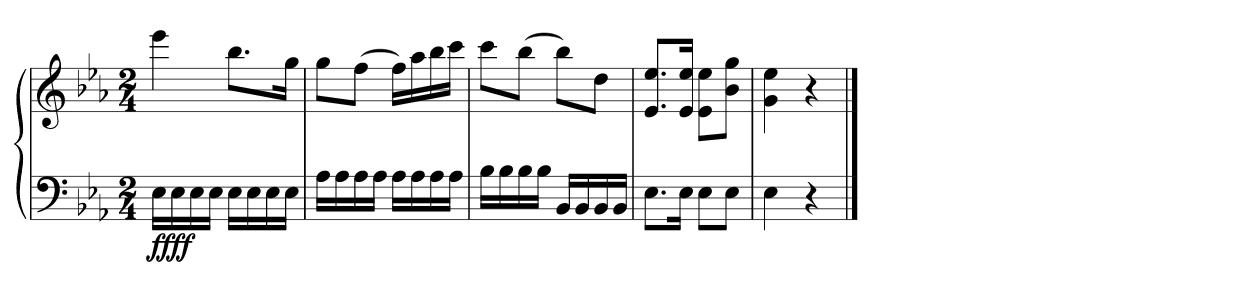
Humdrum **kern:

**kern	**kern	**dynam
*part1	*part1	*part1
*staff2	*staff1	*staff1/2
*clefF4	*clefG2	*
*k[b-e-a-]	*k[b-e-a-]	*
*M2/4	*M2/4	*
=1	=1	=1
!	!	!LO:DY:b=2
!	!	!LO:DY:n=1:b
16E-\LL	4eee-\	ff ff
16E-\	.	.
16E-\	.	.
16E-\JJ	.	.
16E-\LL	8.bb-\L	.
16E-\	.	.
16E-\	.	.
16E-\JJ	16gg\Jk	.
=2	=2	=2
16A-\LL	8gg\L	.
16A-\	.	.
16A-\	(>8ff\J	.
16A-\JJ	.	.
16A-\LL	16ff\LL)	.
16A-\	16aa-\	.
16A-\	16bb-\	.
16A-\JJ	16ccc\JJ	.
=3	=3	=3
16B-\LL	8ccc\L	.
16B-\	.	.
16B-\	(>8bb-\J	.
16B-\JJ	.	.
16BB-/LL	8bb-\L)	.
16BB-/	.	.
16BB-/	8dd\J	.
16BB-/JJ	.	.
=4	=4	=4
8.E-\L	8.e-/ 8.ee-/L	.
16E-\Jk	16e-/ 16ee-/Jk	.
8E-\L	8e-\ 8ee-\L	.
8E-\J	8b-\ 8gg\J	.
=5	=5	=5
4E-\	4g\ 4ee-\	.
4r	4r	.
==	==	==
*-	*-	*-
